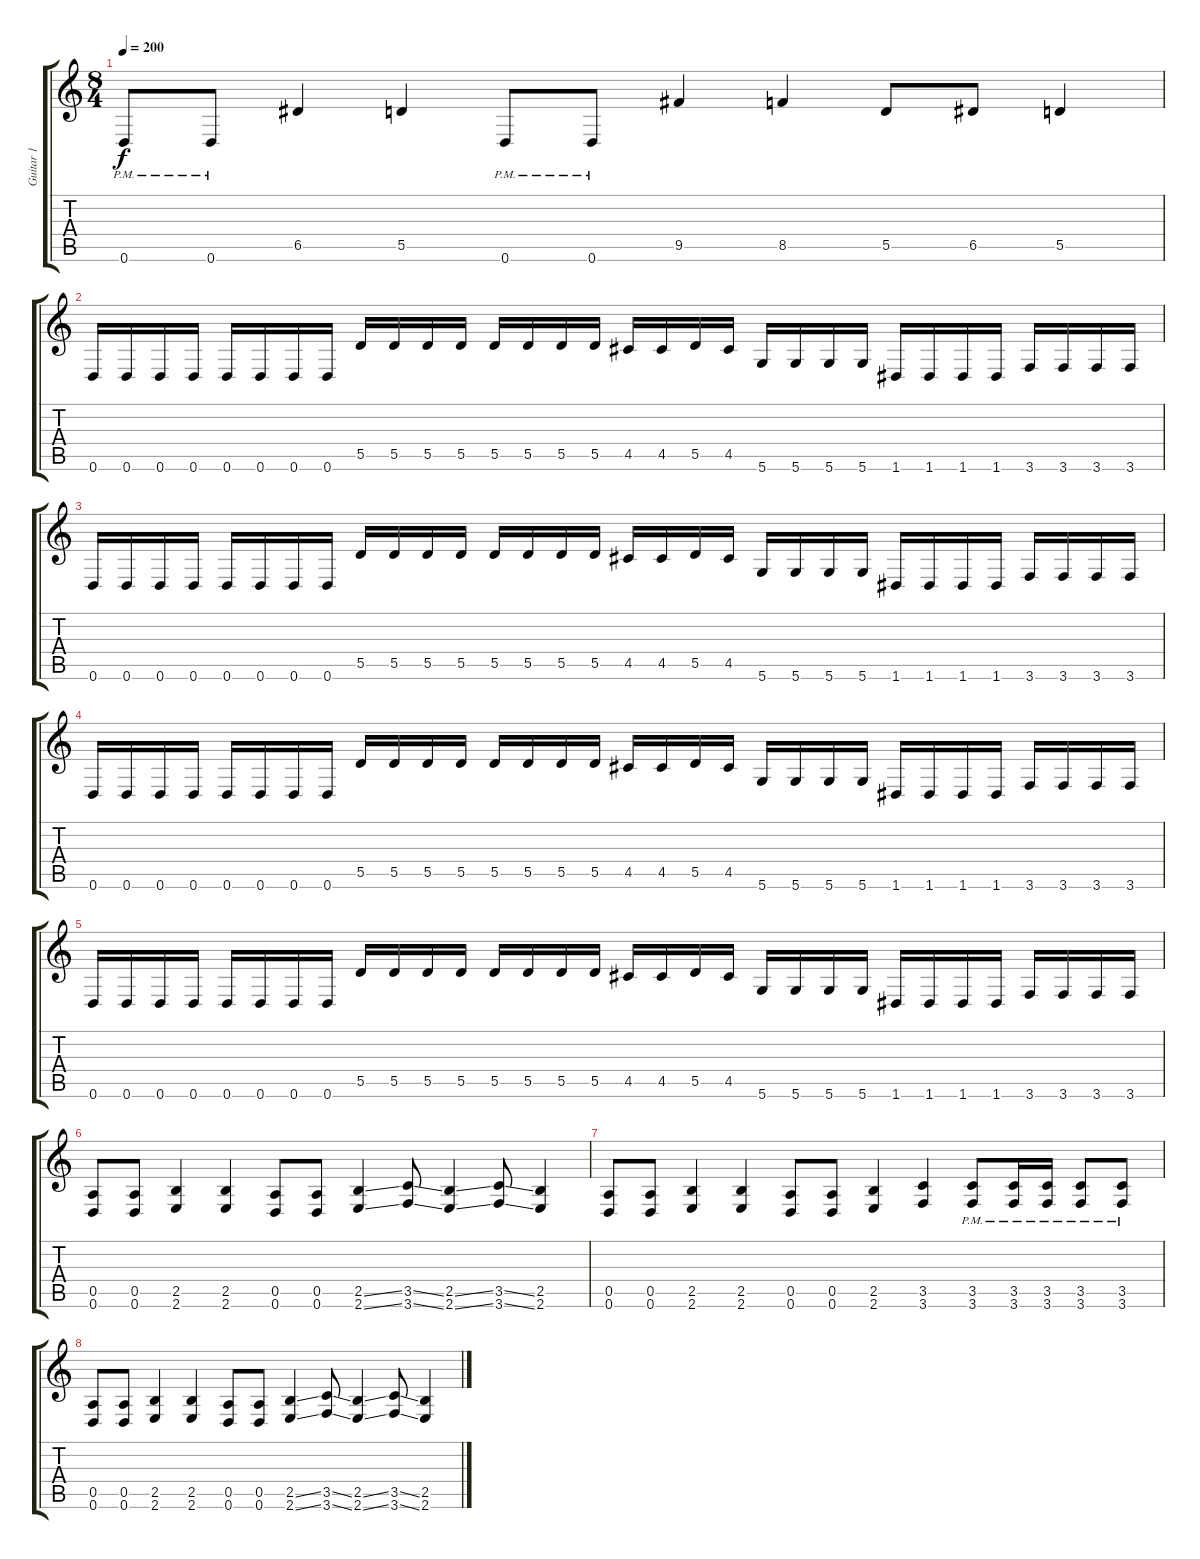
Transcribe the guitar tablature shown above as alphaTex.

\track ("Guitar 1" "Guitar 1") {instrument distortionguitar}
\staff {score tabs}
\tuning (E4 B3 G3 D3 A2 D2) {hide}
\ts (8 4)
\tempo 200
\clef g2
\ks c
0.6{pm}.8{dy f} 0.6{pm}.8 6.5.4 5.5.4 0.6{pm}.8 0.6{pm}.8 9.5.4 8.5.4 5.5.8 6.5.8 5.5.4 |
0.6.16 0.6.16 0.6.16 0.6.16 0.6.16 0.6.16 0.6.16 0.6.16 5.5.16 5.5.16 5.5.16 5.5.16 5.5.16 5.5.16 5.5.16 5.5.16 4.5.16 4.5.16 5.5.16 4.5.16 5.6.16 5.6.16 5.6.16 5.6.16 1.6.16 1.6.16 1.6.16 1.6.16 3.6.16 3.6.16 3.6.16 3.6.16 |
0.6.16 0.6.16 0.6.16 0.6.16 0.6.16 0.6.16 0.6.16 0.6.16 5.5.16 5.5.16 5.5.16 5.5.16 5.5.16 5.5.16 5.5.16 5.5.16 4.5.16 4.5.16 5.5.16 4.5.16 5.6.16 5.6.16 5.6.16 5.6.16 1.6.16 1.6.16 1.6.16 1.6.16 3.6.16 3.6.16 3.6.16 3.6.16 |
0.6.16 0.6.16 0.6.16 0.6.16 0.6.16 0.6.16 0.6.16 0.6.16 5.5.16 5.5.16 5.5.16 5.5.16 5.5.16 5.5.16 5.5.16 5.5.16 4.5.16 4.5.16 5.5.16 4.5.16 5.6.16 5.6.16 5.6.16 5.6.16 1.6.16 1.6.16 1.6.16 1.6.16 3.6.16 3.6.16 3.6.16 3.6.16 |
0.6.16 0.6.16 0.6.16 0.6.16 0.6.16 0.6.16 0.6.16 0.6.16 5.5.16 5.5.16 5.5.16 5.5.16 5.5.16 5.5.16 5.5.16 5.5.16 4.5.16 4.5.16 5.5.16 4.5.16 5.6.16 5.6.16 5.6.16 5.6.16 1.6.16 1.6.16 1.6.16 1.6.16 3.6.16 3.6.16 3.6.16 3.6.16 |
(0.5 0.6).8 (0.5 0.6).8 (2.5 2.6).4 (2.5 2.6).4 (0.5 0.6).8 (0.5 0.6).8 (2.5{ss} 2.6{ss}).4 (3.5{ss} 3.6{ss}).8 (2.5{ss} 2.6{ss}).4 (3.5{ss} 3.6{ss}).8 (2.5 2.6).4 |
(0.5 0.6).8 (0.5 0.6).8 (2.5 2.6).4 (2.5 2.6).4 (0.5 0.6).8 (0.5 0.6).8 (2.5 2.6).4 (3.5 3.6).4 (3.5{pm} 3.6{pm}).8 (3.5{pm} 3.6{pm}).16 (3.5{pm} 3.6{pm}).16 (3.5{pm} 3.6{pm}).8 (3.5{pm} 3.6{pm}).8 |
(0.5 0.6).8 (0.5 0.6).8 (2.5 2.6).4 (2.5 2.6).4 (0.5 0.6).8 (0.5 0.6).8 (2.5{ss} 2.6{ss}).4 (3.5{ss} 3.6{ss}).8 (2.5{ss} 2.6{ss}).4 (3.5{ss} 3.6{ss}).8 (2.5 2.6).4
